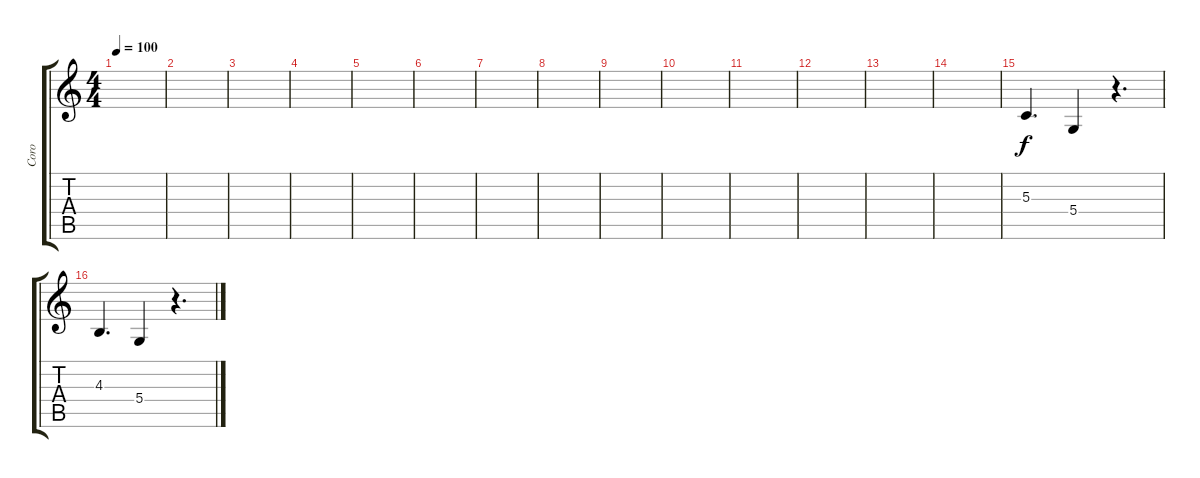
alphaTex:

\track ("Coro" "Coro") {instrument choiraahs}
\staff {score tabs}
\tuning (E4 B3 G3 D3 A2 E2) {hide}
\ts (4 4)
\tempo 100
\clef g2
\ks c
|
|
|
|
|
|
|
|
|
|
|
|
|
|
5.3.4{d} 5.4.4 r.4{d} |
4.3.4{d} 5.4.4 r.4{d}
